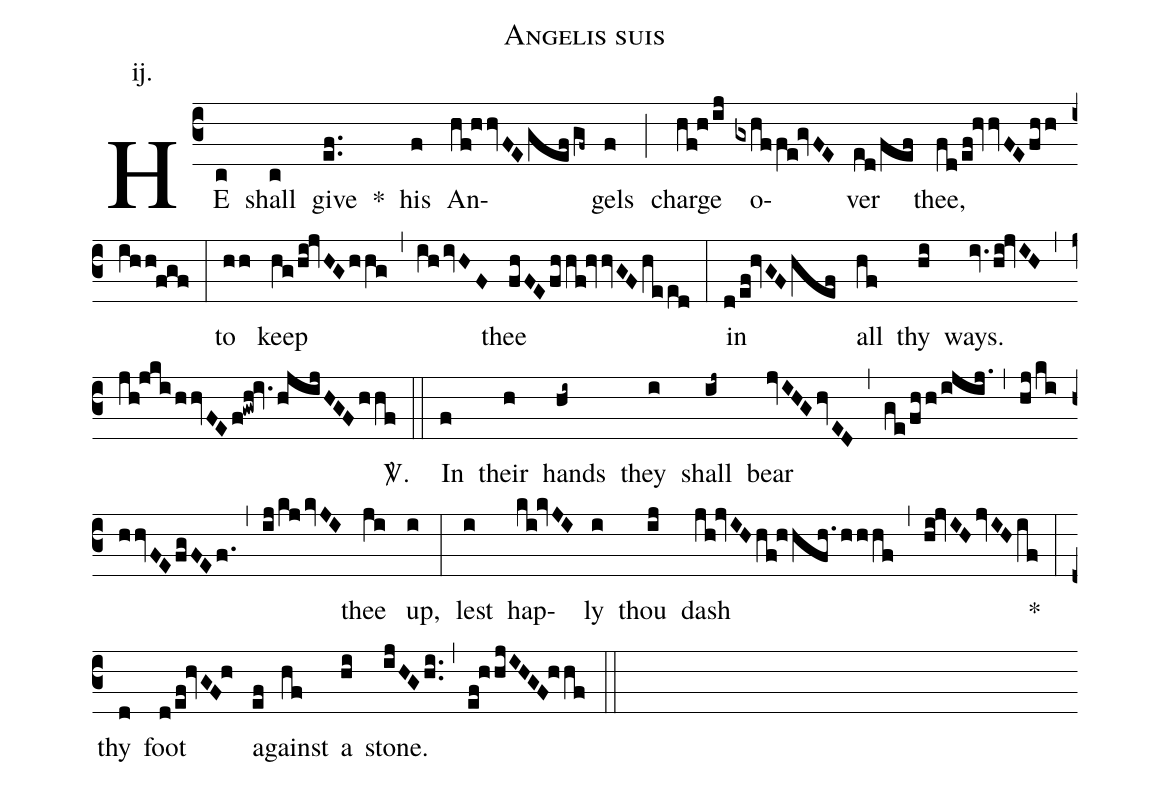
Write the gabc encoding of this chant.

name:Angelis suis;
mode:2;
annotation:ij.;
office-part:Gradual;
%%
(c3) HE(c) shall(c) give(ef..) *() his(f) An(hf!hhvFE/gef/gf~)gels(f) (;) charge(hf!h/ij) o(gxhffe!gvFE)ver(ed/fef) thee,(fd/ef!hvvFE/fhh/ihh!fgf) (:) to(hh) keep(hg/hi!jvHG/hhg) (,) (ih/ivHF) thee(fhFE/fhhf!hvvGF/heed) (:) in(d/ef!hvGF/hef) all(hf) thy(hi) ways.(iv./hi!jvIH) (,) (jh!jki/hhvFE/f!gwh!iv./hjijHGF/hhf) <sp>V/</sp>.(::) In(f) their(h) hands(hi~) they(i) shall(ij~) bear(jvIHG/hvED) (,) (ge/fhh/ijij.1) (,) (hj/ki/hhvFE/fgFEf.1) (,) (ij/kj/kvJI) thee(ji) up,(i) (:) lest(i) hap(ki!kvJI)ly(i) thou(ij) dash(jh!jvIH/hf!hhfh.1hhhf) (,) (hi!jvIH/jvIH/if) *(:) thy(d) foot(d/ef!hvGF!h) a(ef)gainst(hf) a(hi) stone.(ijHG/hi..) (,) (ef!hhjIHGF!hhf) (::)
